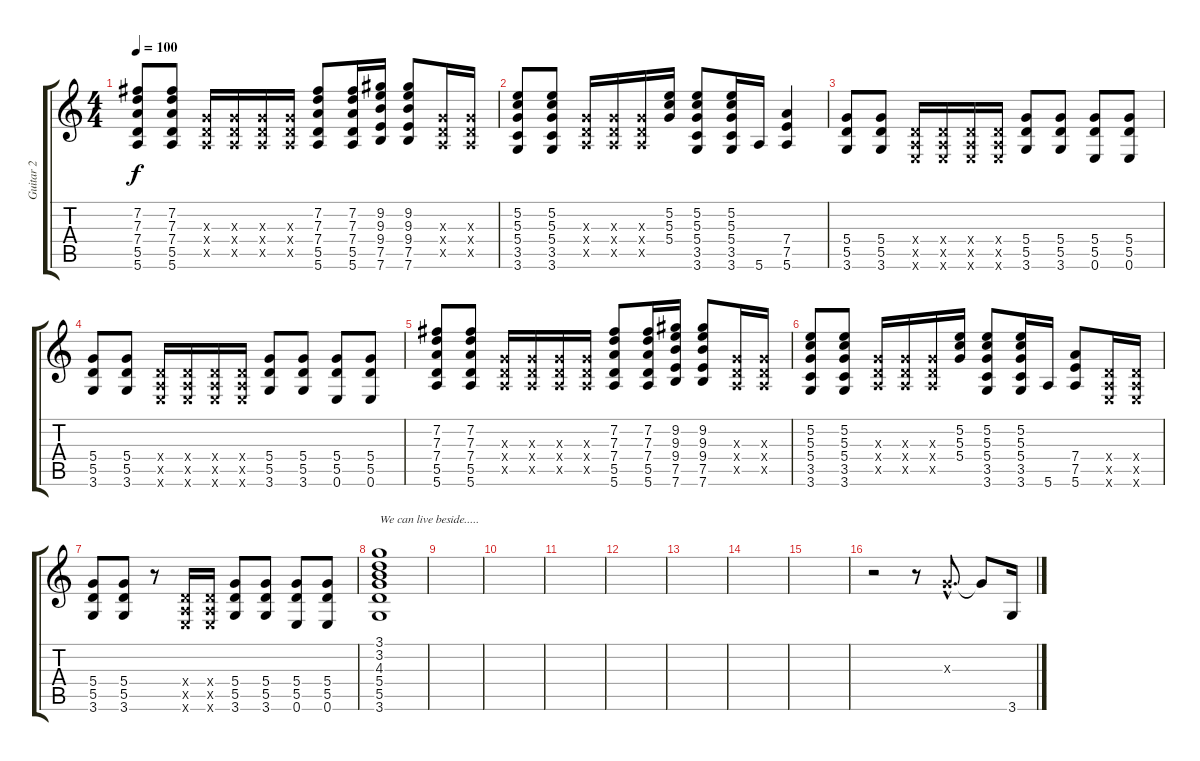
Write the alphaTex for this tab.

\track ("Guitar 2" "Guitar 2") {instrument overdrivenguitar}
\staff {score tabs}
\tuning (E4 B3 G3 D3 A2 E2) {hide}
\ts (4 4)
\tempo 100
\clef g2
\ks c
(7.2 7.3 7.4 5.5 5.6).8{dy f} (7.2 7.3 7.4 5.5 5.6).8 (0.3{x} 0.4{x} 0.5{x}).16 (0.3{x} 0.4{x} 0.5{x}).16 (0.3{x} 0.4{x} 0.5{x}).16 (0.3{x} 0.4{x} 0.5{x}).16 (7.2 7.3 7.4 5.5 5.6).8 (7.2 7.3 7.4 5.5 5.6).16 (9.2 9.3 9.4 7.5 7.6).16 (9.2 9.3 9.4 7.5 7.6).8 (0.3{x} 0.4{x} 0.5{x}).16 (0.3{x} 0.4{x} 0.5{x}).16 |
(5.2 5.3 5.4 3.5 3.6).8 (5.2 5.3 5.4 3.5 3.6).8 (0.3{x} 0.4{x} 0.5{x}).16 (0.3{x} 0.4{x} 0.5{x}).16 (0.3{x} 0.4{x} 0.5{x}).16 (5.2 5.3 5.4).16 (5.2 5.3 5.4 3.5 3.6).8 (5.2 5.3 5.4 3.5 3.6).16 5.6.16 (7.4 7.5 5.6).4 |
(5.4 5.5 3.6).8 (5.4 5.5 3.6).8 (0.4{x} 0.5{x} 0.6{x}).16 (0.4{x} 0.5{x} 0.6{x}).16 (0.4{x} 0.5{x} 0.6{x}).16 (0.4{x} 0.5{x} 0.6{x}).16 (5.4 5.5 3.6).8 (5.4 5.5 3.6).8 (5.4 5.5 0.6).8 (5.4 5.5 0.6).8 |
(5.4 5.5 3.6).8 (5.4 5.5 3.6).8 (0.4{x} 0.5{x} 0.6{x}).16 (0.4{x} 0.5{x} 0.6{x}).16 (0.4{x} 0.5{x} 0.6{x}).16 (0.4{x} 0.5{x} 0.6{x}).16 (5.4 5.5 3.6).8 (5.4 5.5 3.6).8 (5.4 5.5 0.6).8 (5.4 5.5 0.6).8 |
(7.2 7.3 7.4 5.5 5.6).8 (7.2 7.3 7.4 5.5 5.6).8 (0.3{x} 0.4{x} 0.5{x}).16 (0.3{x} 0.4{x} 0.5{x}).16 (0.3{x} 0.4{x} 0.5{x}).16 (0.3{x} 0.4{x} 0.5{x}).16 (7.2 7.3 7.4 5.5 5.6).8 (7.2 7.3 7.4 5.5 5.6).16 (9.2 9.3 9.4 7.5 7.6).16 (9.2 9.3 9.4 7.5 7.6).8 (0.3{x} 0.4{x} 0.5{x}).16 (0.3{x} 0.4{x} 0.5{x}).16 |
(5.2 5.3 5.4 3.5 3.6).8 (5.2 5.3 5.4 3.5 3.6).8 (0.3{x} 0.4{x} 0.5{x}).16 (0.3{x} 0.4{x} 0.5{x}).16 (0.3{x} 0.4{x} 0.5{x}).16 (5.2 5.3 5.4).16 (5.2 5.3 5.4 3.5 3.6).8 (5.2 5.3 5.4 3.5 3.6).16 5.6.16 (7.4 7.5 5.6).8 (0.4{x} 0.5{x} 0.6{x}).16 (0.4{x} 0.5{x} 0.6{x}).16 |
(5.4 5.5 3.6).8 (5.4 5.5 3.6).8 r.8 (0.4{x} 0.5{x} 0.6{x}).16 (0.4{x} 0.5{x} 0.6{x}).16 (5.4 5.5 3.6).8 (5.4 5.5 3.6).8 (5.4 5.5 0.6).8 (5.4 5.5 0.6).8 |
(3.1 3.2 4.3 5.4 5.5 3.6).1{txt "We can live beside....."} |
|
|
|
|
|
|
|
r.2 r.8 0.3{hac x}.8{d} 0.3{t}.8 3.6.16
